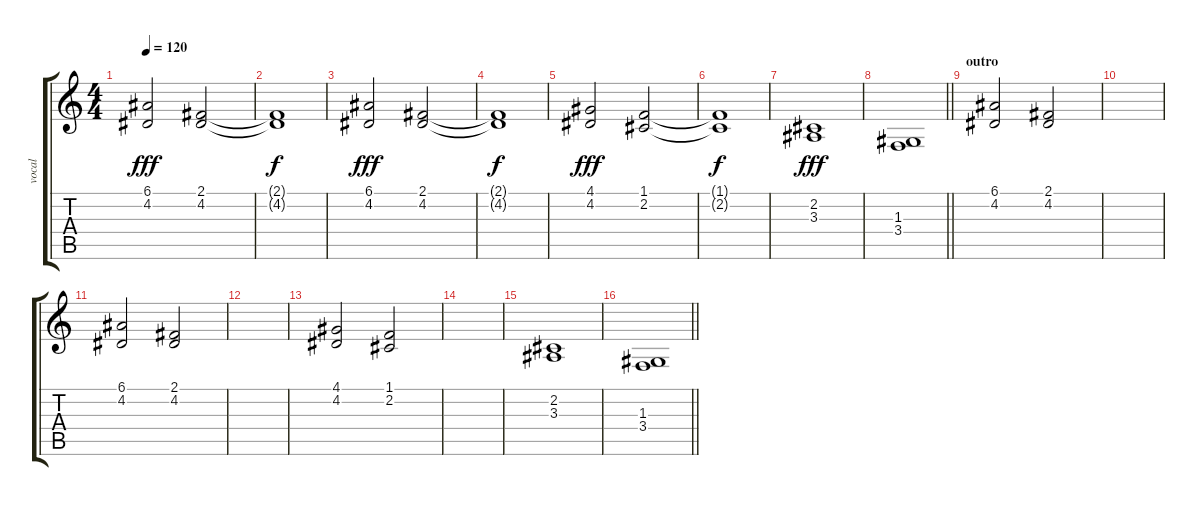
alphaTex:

\track ("vocal" "vocal") {instrument voiceoohs}
\staff {score tabs}
\tuning (E4 B3 G3 D3 A2 E2) {hide}
\ts (4 4)
\tempo 120
\clef g2
\ks c
(6.1 4.2).2{dy fff} (2.1 4.2).2 |
(2.1{t} 4.2{t}).1{dy f} |
(6.1 4.2).2{dy fff} (2.1 4.2).2 |
(2.1{t} 4.2{t}).1{dy f} |
(4.1 4.2).2{dy fff} (1.1 2.2).2 |
(1.1{t} 2.2{t}).1{dy f} |
(2.2 3.3).1{dy fff} |
\barLineRight lightlight
(1.3 3.4).1 |
\section ("" "outro")
(6.1 4.2).2 (2.1 4.2).2 |
|
(6.1 4.2).2 (2.1 4.2).2 |
|
(4.1 4.2).2 (1.1 2.2).2 |
|
(2.2 3.3).1 |
\barLineRight lightlight
(1.3 3.4).1
